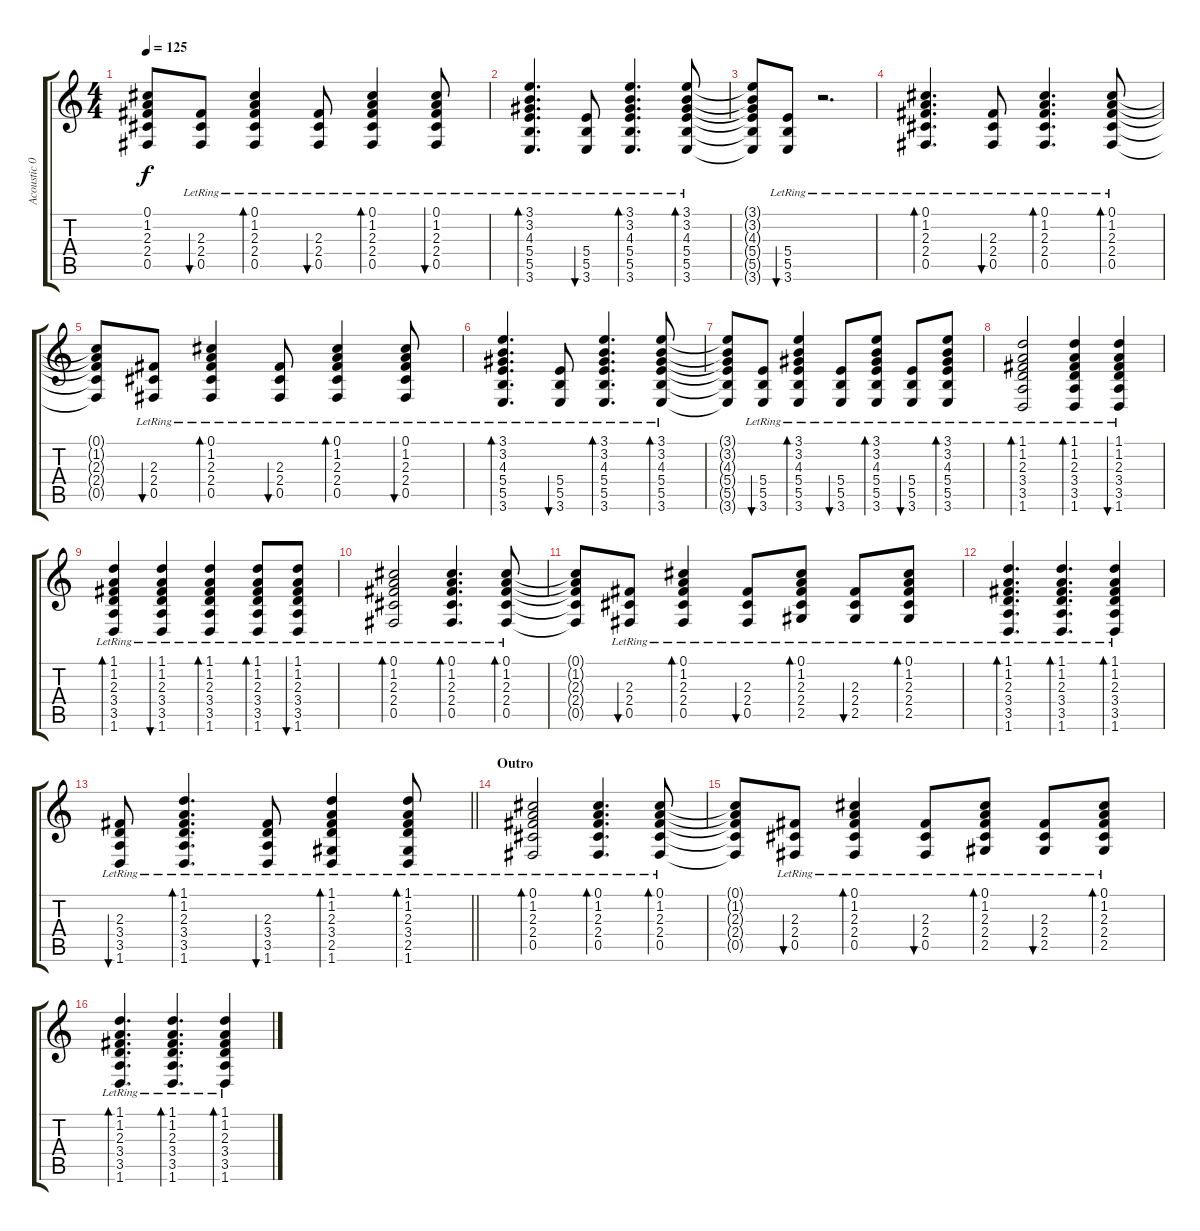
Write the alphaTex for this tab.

\track ("Acoustic 01" "Acoustic 0") {instrument acousticguitarsteel}
\staff {score tabs}
\tuning (Db4 Ab3 E3 B2 Gb2 Db2) {hide}
\ts (4 4)
\tempo 125
\clef g2
\ks c
(0.1{t} 1.2{t} 2.3{t} 2.4{t} 0.5{t}).8{dy f} (2.3{lr} 2.4{lr} 0.5{lr}).8{bu 30} (0.1{lr} 1.2{lr} 2.3{lr} 2.4{lr} 0.5{lr}).4{bd 30} (2.3{lr} 2.4{lr} 0.5{lr}).8{bu 30} (0.1{lr} 1.2{lr} 2.3{lr} 2.4{lr} 0.5{lr}).4{bd 30} (0.1{lr} 1.2{lr} 2.3{lr} 2.4{lr} 0.5{lr}).8{bu 30} |
(3.1{lr} 3.2{lr} 4.3{lr} 5.4{lr} 5.5{lr} 3.6{lr}).4{d bd 30} (5.4{lr} 5.5{lr} 3.6{lr}).8{bu 30} (3.1{lr} 3.2{lr} 4.3{lr} 5.4{lr} 5.5{lr} 3.6{lr}).4{d bd 30} (3.1{lr} 3.2{lr} 4.3{lr} 5.4{lr} 5.5{lr} 3.6{lr}).8{bd 30} |
(3.1{t} 3.2{t} 4.3{t} 5.4{t} 5.5{t} 3.6{t}).8 (5.4{lr} 5.5{lr} 3.6{lr}).8{bu 30} r.2{d} |
(0.1{lr} 1.2{lr} 2.3{lr} 2.4{lr} 0.5{lr}).4{d bd 30} (2.3{lr} 2.4{lr} 0.5{lr}).8{bu 30} (0.1{lr} 1.2{lr} 2.3{lr} 2.4{lr} 0.5{lr}).4{d bd 30} (0.1{lr} 1.2{lr} 2.3{lr} 2.4{lr} 0.5{lr}).8{bd 30} |
(0.1{t} 1.2{t} 2.3{t} 2.4{t} 0.5{t}).8 (2.3{lr} 2.4{lr} 0.5{lr}).8{bu 30} (0.1{lr} 1.2{lr} 2.3{lr} 2.4{lr} 0.5{lr}).4{bd 30} (2.3{lr} 2.4{lr} 0.5{lr}).8{bu 30} (0.1{lr} 1.2{lr} 2.3{lr} 2.4{lr} 0.5{lr}).4{bd 30} (0.1{lr} 1.2{lr} 2.3{lr} 2.4{lr} 0.5{lr}).8{bu 30} |
(3.1{lr} 3.2{lr} 4.3{lr} 5.4{lr} 5.5{lr} 3.6{lr}).4{d bd 30} (5.4{lr} 5.5{lr} 3.6{lr}).8{bu 30} (3.1{lr} 3.2{lr} 4.3{lr} 5.4{lr} 5.5{lr} 3.6{lr}).4{d bd 30} (3.1{lr} 3.2{lr} 4.3{lr} 5.4{lr} 5.5{lr} 3.6{lr}).8{bd 30} |
(3.1{t} 3.2{t} 4.3{t} 5.4{t} 5.5{t} 3.6{t}).8 (5.4{lr} 5.5{lr} 3.6{lr}).8{bu 30} (3.1{lr} 3.2{lr} 4.3{lr} 5.4{lr} 5.5{lr} 3.6{lr}).4{bd 30} (5.4{lr} 5.5{lr} 3.6{lr}).8{bu 30} (3.1{lr} 3.2{lr} 4.3{lr} 5.4{lr} 5.5{lr} 3.6{lr}).8{bd 30} (5.4{lr} 5.5{lr} 3.6{lr}).8{bu 30} (3.1{lr} 3.2{lr} 4.3{lr} 5.4{lr} 5.5{lr} 3.6{lr}).8{bd 30} |
(1.1{lr} 1.2{lr} 2.3{lr} 3.4{lr} 3.5{lr} 1.6{lr}).2{bd 30} (1.1{lr} 1.2{lr} 2.3{lr} 3.4{lr} 3.5{lr} 1.6{lr}).4{bd 30} (1.1{lr} 1.2{lr} 2.3{lr} 3.4{lr} 3.5{lr} 1.6{lr}).4{bu 30} |
(1.1{lr} 1.2{lr} 2.3{lr} 3.4{lr} 3.5{lr} 1.6{lr}).4{bd 30} (1.1{lr} 1.2{lr} 2.3{lr} 3.4{lr} 3.5{lr} 1.6{lr}).4{bu 30} (1.1{lr} 1.2{lr} 2.3{lr} 3.4{lr} 3.5{lr} 1.6{lr}).4{bd 30} (1.1{lr} 1.2{lr} 2.3{lr} 3.4{lr} 3.5{lr} 1.6{lr}).8{bd 30} (1.1{lr} 1.2{lr} 2.3{lr} 3.4{lr} 3.5{lr} 1.6{lr}).8{bu 30} |
(0.1{lr} 1.2{lr} 2.3{lr} 2.4{lr} 0.5{lr}).2{bd 30} (0.1{lr} 1.2{lr} 2.3{lr} 2.4{lr} 0.5{lr}).4{d bd 30} (0.1{lr} 1.2{lr} 2.3{lr} 2.4{lr} 0.5{lr}).8{bd 30} |
(0.1{t} 1.2{t} 2.3{t} 2.4{t} 0.5{t}).8 (2.3{lr} 2.4{lr} 0.5{lr}).8{bu 30} (0.1{lr} 1.2{lr} 2.3{lr} 2.4{lr} 0.5{lr}).4{bd 30} (2.3{lr} 2.4{lr} 0.5{lr}).8{bu 30} (0.1{lr} 1.2{lr} 2.3{lr} 2.4{lr} 2.5{lr}).8{bd 30} (2.3{lr} 2.4{lr} 2.5{lr}).8{bu 30} (0.1{lr} 1.2{lr} 2.3{lr} 2.4{lr} 2.5{lr}).8{bd 30} |
(1.1{lr} 1.2{lr} 2.3{lr} 3.4{lr} 3.5{lr} 1.6{lr}).4{d bd 30} (1.1{lr} 1.2{lr} 2.3{lr} 3.4{lr} 3.5{lr} 1.6{lr}).4{d bd 30} (1.1{lr} 1.2{lr} 2.3{lr} 3.4{lr} 3.5{lr} 1.6{lr}).4{bd 30} |
\barLineRight lightlight
(2.3{lr} 3.4{lr} 3.5{lr} 1.6{lr}).8{bu 30} (1.1{lr} 1.2{lr} 2.3{lr} 3.4{lr} 3.5{lr} 1.6{lr}).4{d bd 30} (2.3{lr} 3.4{lr} 3.5{lr} 1.6{lr}).8{bu 30} (1.1{lr} 1.2{lr} 2.3{lr} 3.4{lr} 2.5{lr} 1.6{lr}).4{bd 30} (1.1{lr} 1.2{lr} 2.3{lr} 3.4{lr} 2.5{lr} 1.6{lr}).8{bd 30} |
\section ("" "Outro")
(0.1{lr} 1.2{lr} 2.3{lr} 2.4{lr} 0.5{lr}).2{bd 30 volume 8} (0.1{lr} 1.2{lr} 2.3{lr} 2.4{lr} 0.5{lr}).4{d bd 30} (0.1{lr} 1.2{lr} 2.3{lr} 2.4{lr} 0.5{lr}).8{bd 30} |
(0.1{t} 1.2{t} 2.3{t} 2.4{t} 0.5{t}).8 (2.3{lr} 2.4{lr} 0.5{lr}).8{bu 30} (0.1{lr} 1.2{lr} 2.3{lr} 2.4{lr} 0.5{lr}).4{bd 30} (2.3{lr} 2.4{lr} 0.5{lr}).8{bu 30} (0.1{lr} 1.2{lr} 2.3{lr} 2.4{lr} 2.5{lr}).8{bd 30} (2.3{lr} 2.4{lr} 2.5{lr}).8{bu 30} (0.1{lr} 1.2{lr} 2.3{lr} 2.4{lr} 2.5{lr}).8{bd 30} |
(1.1{lr} 1.2{lr} 2.3{lr} 3.4{lr} 3.5{lr} 1.6{lr}).4{d bd 30} (1.1{lr} 1.2{lr} 2.3{lr} 3.4{lr} 3.5{lr} 1.6{lr}).4{d bd 30} (1.1{lr} 1.2{lr} 2.3{lr} 3.4{lr} 3.5{lr} 1.6{lr}).4{bd 30}
